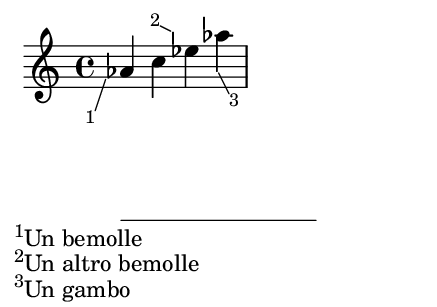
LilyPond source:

%% Generated by lilypond-book
%% Options: [exampleindent=10.16\mm,indent=0\mm,line-width=160\mm,paper-height=845.047\pt,paper-width=597.508\pt,papersize="a8landscape",quote]
\include "lilypond-book-preamble.ly"


% ****************************************************************
% Start cut-&-pastable-section
% ****************************************************************

#(ly:set-option 'eps-box-padding 3.000000)



\paper {
  #(set-paper-size "a8landscape")
  indent = 0\mm
}

\layout {
  
}




% ****************************************************************
% ly snippet:
% ****************************************************************
\sourcefileline 1482
\book {
  \header { tagline = ##f }
  \relative c'' {
    \footnote #'(-1 . -3) "Un bemolle" Accidental
    aes4 c
    \footnote #'(-1 . 0.5) "Un altro bemolle" Accidental
    ees
    \footnote #'(1 . -2) "Un gambo" Stem
    aes
  }
}


% ****************************************************************
% end ly snippet
% ****************************************************************
